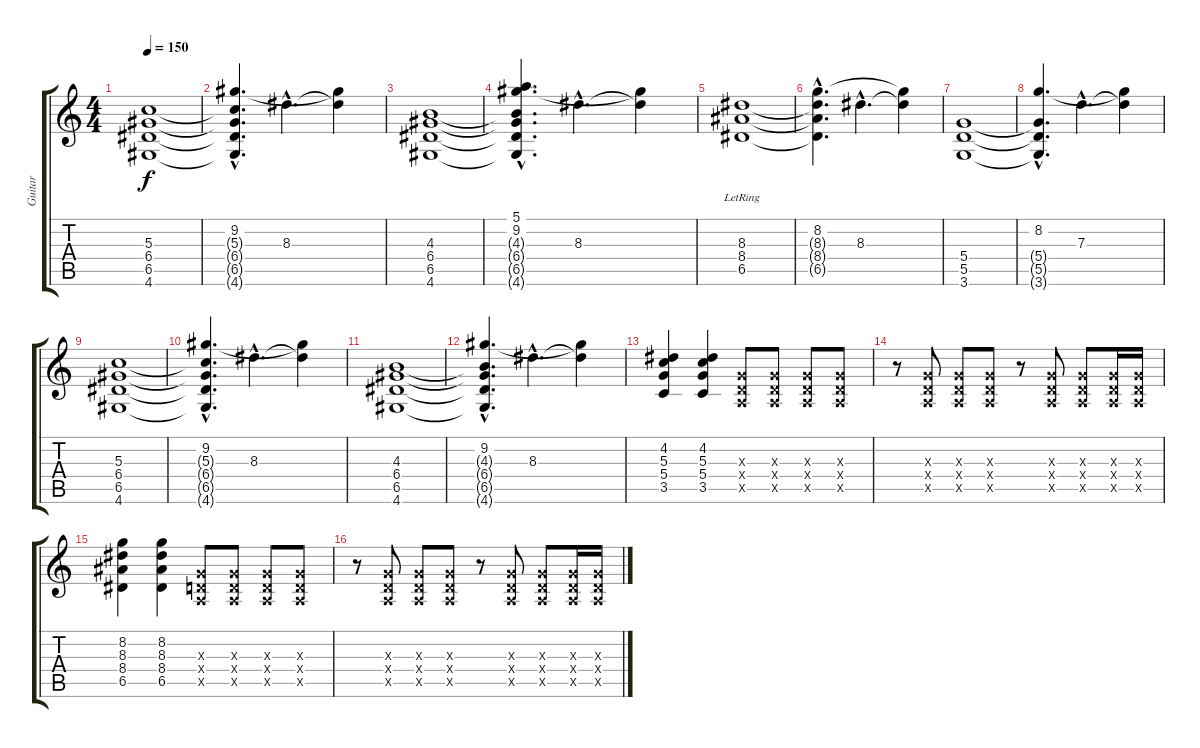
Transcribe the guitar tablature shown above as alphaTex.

\track ("Guitar" "Guitar") {instrument distortionguitar}
\staff {score tabs}
\tuning (E4 B3 G3 D3 A2 E2) {hide}
\ts (4 4)
\tempo 150
\clef g2
\ks c
(5.3 6.4 6.5 4.6).1{dy f} |
(9.2{hac} 5.3{hac t} 6.4{hac t} 6.5{hac t} 4.6{hac t}).4{d} 8.3{hac}.4{d} (9.2{t} 8.3{t}).4 |
(4.3 6.4 6.5 4.6).1 |
(5.1{hac} 9.2{hac} 4.3{hac t} 6.4{hac t} 6.5{hac t} 4.6{hac t}).4{d} 8.3{hac}.4{d} (9.2{t} 8.3{t}).4 |
(8.3{lr} 8.4 6.5).1 |
(8.2{hac} 8.3{hac t} 8.4{hac t} 6.5{hac t}).4{d} 8.3{hac}.4{d} (8.2{t} 8.3{t}).4 |
(5.4 5.5 3.6).1 |
(8.2{hac} 5.4{hac t} 5.5{hac t} 3.6{hac t}).4{d} 7.3{hac}.4{d} (8.2{t} 7.3{t}).4 |
(5.3 6.4 6.5 4.6).1 |
(9.2{hac} 5.3{hac t} 6.4{hac t} 6.5{hac t} 4.6{hac t}).4{d} 8.3{hac}.4{d} (9.2{t} 8.3{t}).4 |
(4.3 6.4 6.5 4.6).1 |
(9.2{hac} 4.3{hac t} 6.4{hac t} 6.5{hac t} 4.6{hac t}).4{d} 8.3{hac}.4{d} (9.2{t} 8.3{t}).4 |
(4.2 5.3 5.4 3.5).4 (4.2 5.3 5.4 3.5).4 (0.3{x} 0.4{x} 0.5{x}).8 (0.3{x} 0.4{x} 0.5{x}).8 (0.3{x} 0.4{x} 0.5{x}).8 (0.3{x} 0.4{x} 0.5{x}).8 |
r.8 (0.3{x} 0.4{x} 0.5{x}).8 (0.3{x} 0.4{x} 0.5{x}).8 (0.3{x} 0.4{x} 0.5{x}).8 r.8 (0.3{x} 0.4{x} 0.5{x}).8 (0.3{x} 0.4{x} 0.5{x}).8 (0.3{x} 0.4{x} 0.5{x}).16 (0.3{x} 0.4{x} 0.5{x}).16 |
(8.2 8.3 8.4 6.5).4 (8.2 8.3 8.4 6.5).4 (0.3{x} 0.4{x} 0.5{x}).8 (0.3{x} 0.4{x} 0.5{x}).8 (0.3{x} 0.4{x} 0.5{x}).8 (0.3{x} 0.4{x} 0.5{x}).8 |
r.8 (0.3{x} 0.4{x} 0.5{x}).8 (0.3{x} 0.4{x} 0.5{x}).8 (0.3{x} 0.4{x} 0.5{x}).8 r.8 (0.3{x} 0.4{x} 0.5{x}).8 (0.3{x} 0.4{x} 0.5{x}).8 (0.3{x} 0.4{x} 0.5{x}).16 (0.3{x} 0.4{x} 0.5{x}).16
